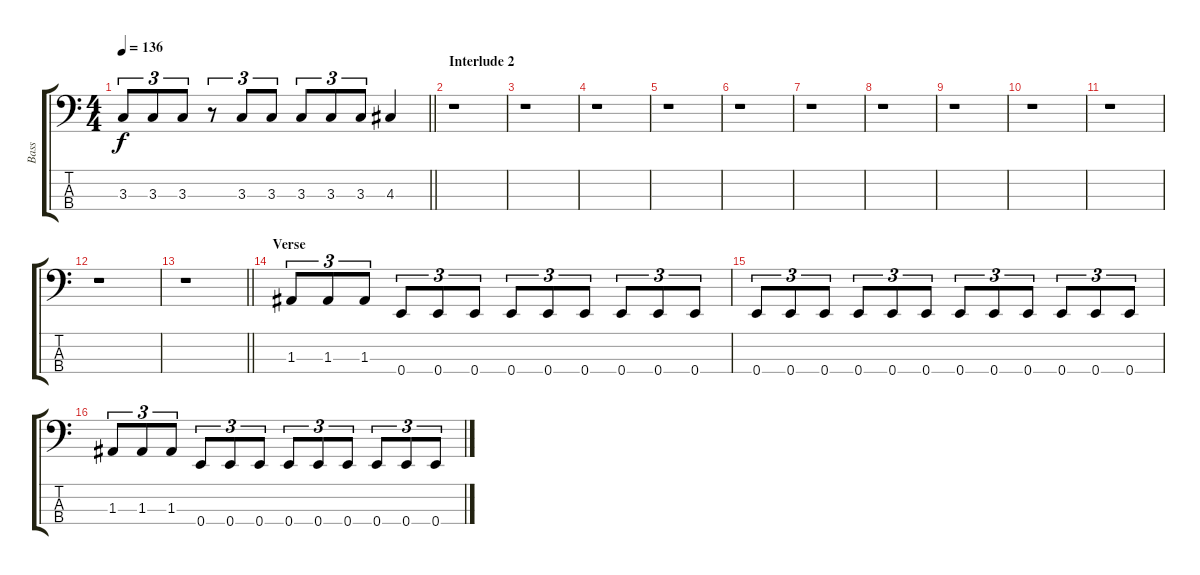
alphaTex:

\track ("Bass" "Bass") {instrument electricbassfinger}
\staff {score tabs}
\tuning (G2 D2 A1 E1) {hide}
\ts (4 4)
\tempo 136
\clef f4
\barLineRight lightlight
\ks c
3.3.8{tu (3 2) dy f} 3.3.8{tu (3 2)} 3.3.8{tu (3 2)} r.8{tu (3 2)} 3.3.8{tu (3 2)} 3.3.8{tu (3 2)} 3.3.8{tu (3 2)} 3.3.8{tu (3 2)} 3.3.8{tu (3 2)} 4.3.4 |
\section ("" "Interlude 2")
r.1 |
r.1 |
r.1 |
r.1 |
r.1 |
r.1 |
r.1 |
r.1 |
r.1 |
r.1 |
r.1 |
\barLineRight lightlight
r.1 |
\section ("" "Verse")
1.3.8{tu (3 2)} 1.3.8{tu (3 2)} 1.3.8{tu (3 2)} 0.4.8{tu (3 2)} 0.4.8{tu (3 2)} 0.4.8{tu (3 2)} 0.4.8{tu (3 2)} 0.4.8{tu (3 2)} 0.4.8{tu (3 2)} 0.4.8{tu (3 2)} 0.4.8{tu (3 2)} 0.4.8{tu (3 2)} |
0.4.8{tu (3 2)} 0.4.8{tu (3 2)} 0.4.8{tu (3 2)} 0.4.8{tu (3 2)} 0.4.8{tu (3 2)} 0.4.8{tu (3 2)} 0.4.8{tu (3 2)} 0.4.8{tu (3 2)} 0.4.8{tu (3 2)} 0.4.8{tu (3 2)} 0.4.8{tu (3 2)} 0.4.8{tu (3 2)} |
1.3.8{tu (3 2)} 1.3.8{tu (3 2)} 1.3.8{tu (3 2)} 0.4.8{tu (3 2)} 0.4.8{tu (3 2)} 0.4.8{tu (3 2)} 0.4.8{tu (3 2)} 0.4.8{tu (3 2)} 0.4.8{tu (3 2)} 0.4.8{tu (3 2)} 0.4.8{tu (3 2)} 0.4.8{tu (3 2)}
